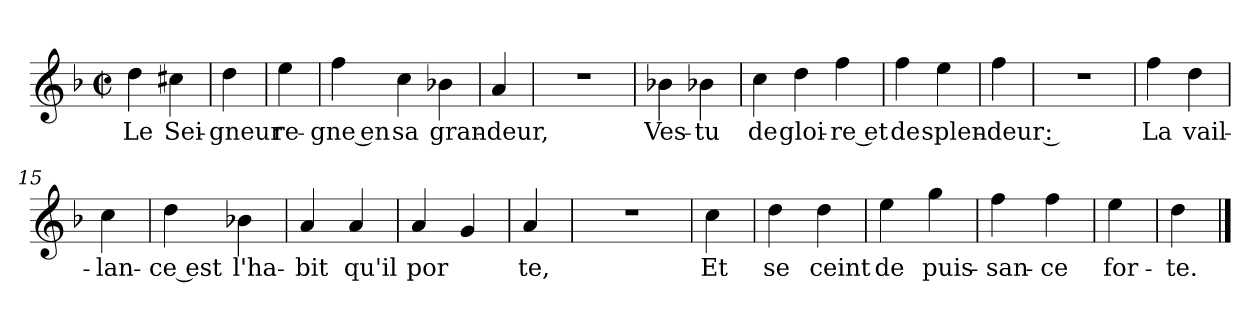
**kern	**text
*part1	*part1
*staff1	*staff1
*clefG2	*
*k[b-]	*
*F:	*
*M2/2	*
*met(c|)	*
=1	=1
4dd	Le
4cc#X	Sei-
=2	=2
4dd	-gneur
=3	=3
4ee	re-
=4	=4
4ff	-gne en
4cc	sa
4b-X	gran-
=6	=6
4a	-deur,
=7	=7
1r	.
=8	=8
4b-X	Ves-
4b-X	-tu
=9	=9
4cc	de
4dd	gloi-
4ff	-re et
=11	=11
4ff	de
4ee	splen-
=12	=12
4ff	-deur :
=13	=13
1r	.
=14	=14
4ff	La
4dd	vail-
=15	=15
4cc	-lan-
=16	=16
4dd	-ce est
4b-X	l'ha-
=17	=17
4a	-bit
4a	qu'il
=18	=18
4a	por-
4g	--
=19	=19
4a	-te,
=20	=20
1r	.
=21	=21
4cc	Et
=22	=22
4dd	se
4dd	ceint
=23	=23
4ee	de
4gg	puis-
=24	=24
4ff	-san-
4ff	-ce
=25	=25
4ee	for-
=26	=26
4dd	-te.
==	==
*-	*-
